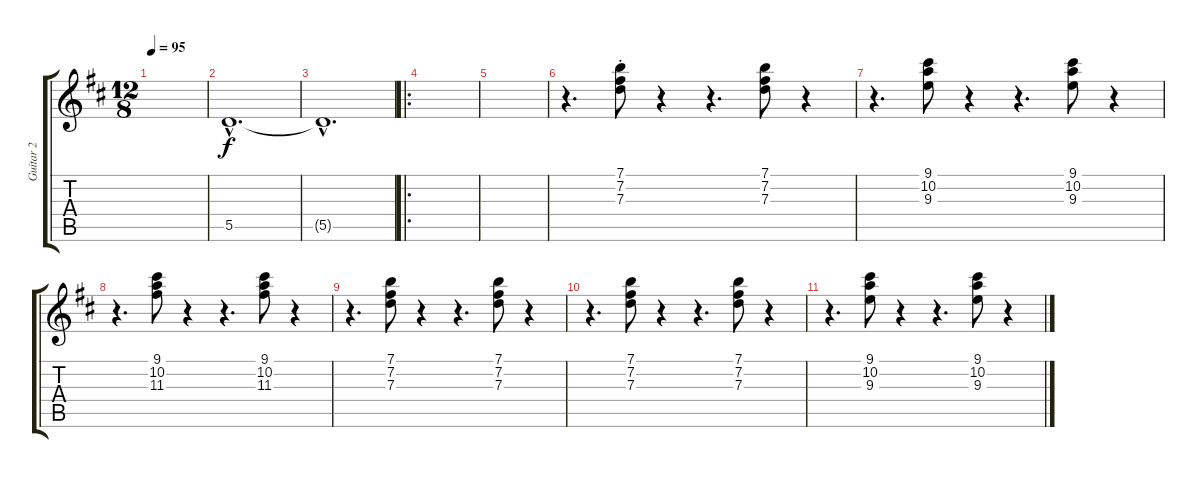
\track ("Guitar 2" "Guitar 2") {instrument overdrivenguitar}
\staff {score tabs}
\tuning (E4 B3 G3 D3 A2 E2) {hide}
\ts (12 8)
\tempo 95
\clef g2
\ks d
|
5.5{hac}.1{d} |
5.5{hac t}.1{d} |
\ro
|
|
r.4{d} (7.1 7.2 7.3{st}).8 r.4 r.4{d} (7.1 7.2 7.3).8 r.4 |
r.4{d} (9.1 10.2 9.3).8 r.4 r.4{d} (9.1 10.2 9.3).8 r.4 |
r.4{d} (9.1 10.2 11.3).8 r.4 r.4{d} (9.1 10.2 11.3).8 r.4 |
r.4{d} (7.1 7.2 7.3).8 r.4 r.4{d} (7.1 7.2 7.3).8 r.4 |
r.4{d} (7.1 7.2 7.3).8 r.4 r.4{d} (7.1 7.2 7.3).8 r.4 |
r.4{d} (9.1 10.2 9.3).8 r.4 r.4{d} (9.1 10.2 9.3).8 r.4
